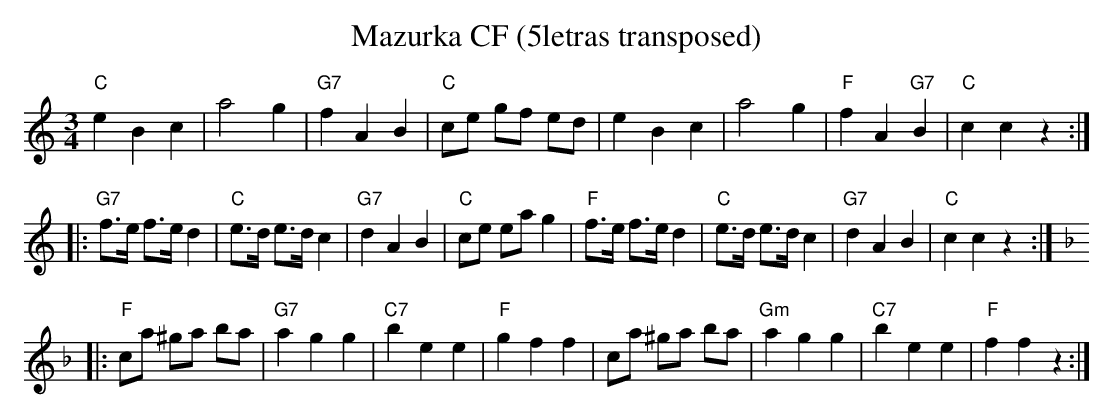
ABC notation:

X:1
T: Mazurka CF (5letras transposed)
M:3/4
L:1/8
K:C transpose=3 %%MIDI gchordon
"C"e2B2c2 | a4g2 | "G7"f2A2B2 | "C"ce gf ed | e2B2c2 | a4g2 | "F"f2A2"G7"B2 | "C"c2c2z2::
"G7"f>e f>ed2 | "C"e>d e>dc2 | "G7"d2A2B2 | "C"ce eag2 | "F"f>e f>ed2 | "C"e>d e>dc2 | "G7"d2A2B2 | "C"c2c2z2 :: [K:F]
"F"ca ^ga ba | "G7"a2g2g2 | "C7"b2e2e2 | "F"g2f2f2 | ca ^ga ba | "Gm"a2g2g2 | "C7"b2e2e2 | "F"f2f2z2 :|
